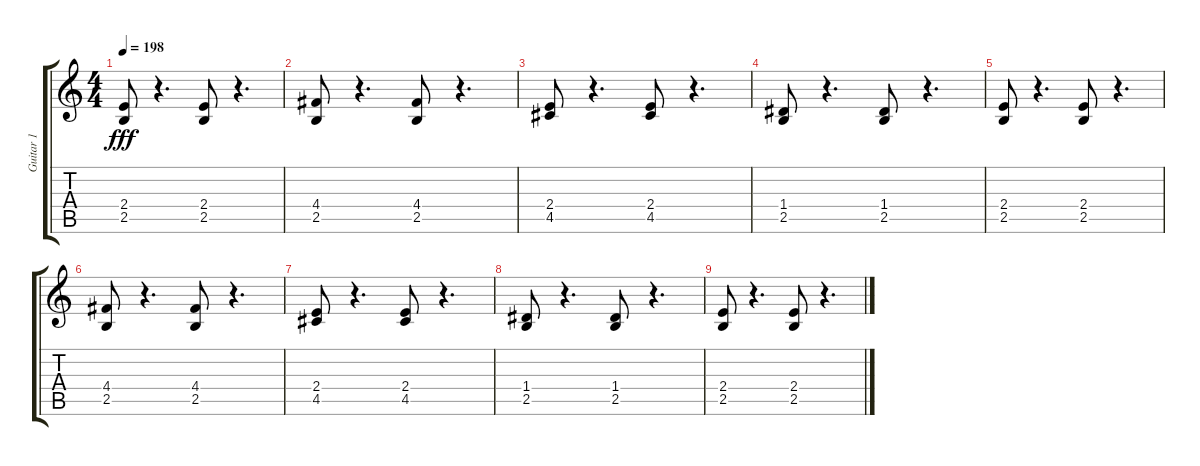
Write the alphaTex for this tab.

\track ("Guitar 1" "Guitar 1") {instrument electricguitarjazz}
\staff {score tabs}
\tuning (E4 B3 G3 D3 A2 E2) {hide}
\ts (4 4)
\tempo 198
\clef g2
\ks c
(2.4 2.5).8{dy fff} r.4{d} (2.4 2.5).8 r.4{d} |
(4.4 2.5).8 r.4{d} (4.4 2.5).8 r.4{d} |
(2.4 4.5).8 r.4{d} (2.4 4.5).8 r.4{d} |
(1.4 2.5).8 r.4{d} (1.4 2.5).8 r.4{d} |
(2.4 2.5).8 r.4{d} (2.4 2.5).8 r.4{d} |
(4.4 2.5).8 r.4{d} (4.4 2.5).8 r.4{d} |
(2.4 4.5).8 r.4{d} (2.4 4.5).8 r.4{d} |
(1.4 2.5).8 r.4{d} (1.4 2.5).8 r.4{d} |
(2.4 2.5).8 r.4{d} (2.4 2.5).8 r.4{d}
